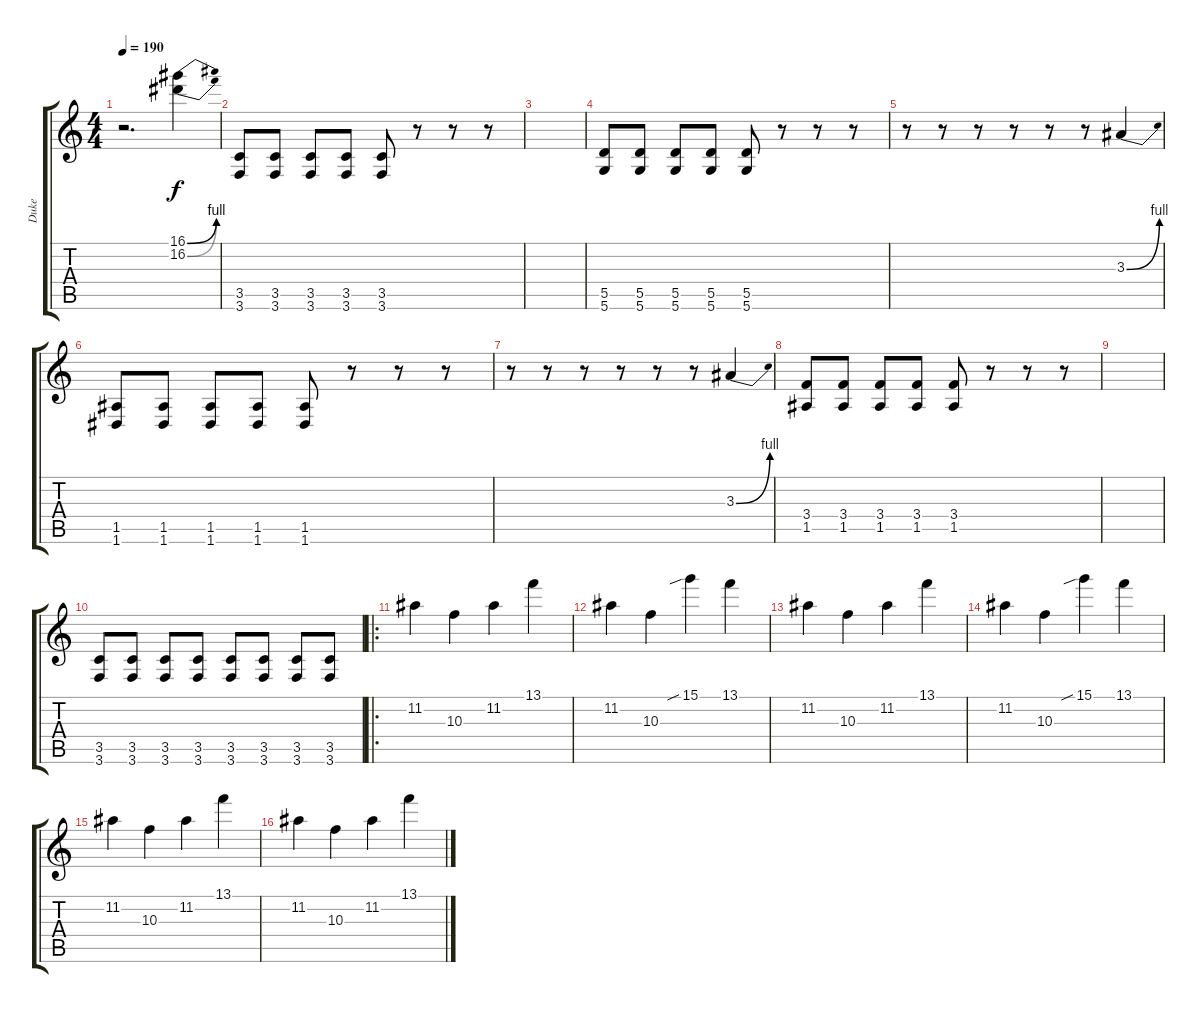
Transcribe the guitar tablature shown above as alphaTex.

\track ("Duke" "Duke") {instrument distortionguitar}
\staff {score tabs}
\tuning (E4 B3 G3 D3 A2 D2) {hide}
\ts (4 4)
\tempo 190
\clef g2
\ks c
r.2{d dy f} (16.1{be (bend 0 0 60 4)} 16.2{be (bend 0 0 60 4)}).4 |
(3.5 3.6).8 (3.5 3.6).8 (3.5 3.6).8 (3.5 3.6).8 (3.5 3.6).8 r.8 r.8 r.8 |
|
(5.5 5.6).8 (5.5 5.6).8 (5.5 5.6).8 (5.5 5.6).8 (5.5 5.6).8 r.8 r.8 r.8 |
r.8 r.8 r.8 r.8 r.8 r.8 3.3{be (bend 0 0 60 4)}.4 |
(1.5 1.6).8 (1.5 1.6).8 (1.5 1.6).8 (1.5 1.6).8 (1.5 1.6).8 r.8 r.8 r.8 |
r.8 r.8 r.8 r.8 r.8 r.8 3.3{be (bend 0 0 60 4)}.4 |
(3.4 1.5).8 (3.4 1.5).8 (3.4 1.5).8 (3.4 1.5).8 (3.4 1.5).8 r.8 r.8 r.8 |
|
(3.5 3.6).8 (3.5 3.6).8 (3.5 3.6).8 (3.5 3.6).8 (3.5 3.6).8 (3.5 3.6).8 (3.5 3.6).8 (3.5 3.6).8 |
\ro
11.2.4 10.3.4 11.2.4 13.1.4 |
11.2.4 10.3.4 15.1{sib}.4 13.1.4 |
11.2.4 10.3.4 11.2.4 13.1.4 |
11.2.4 10.3.4 15.1{sib}.4 13.1.4 |
11.2.4 10.3.4 11.2.4 13.1.4 |
11.2.4 10.3.4 11.2.4 13.1.4
